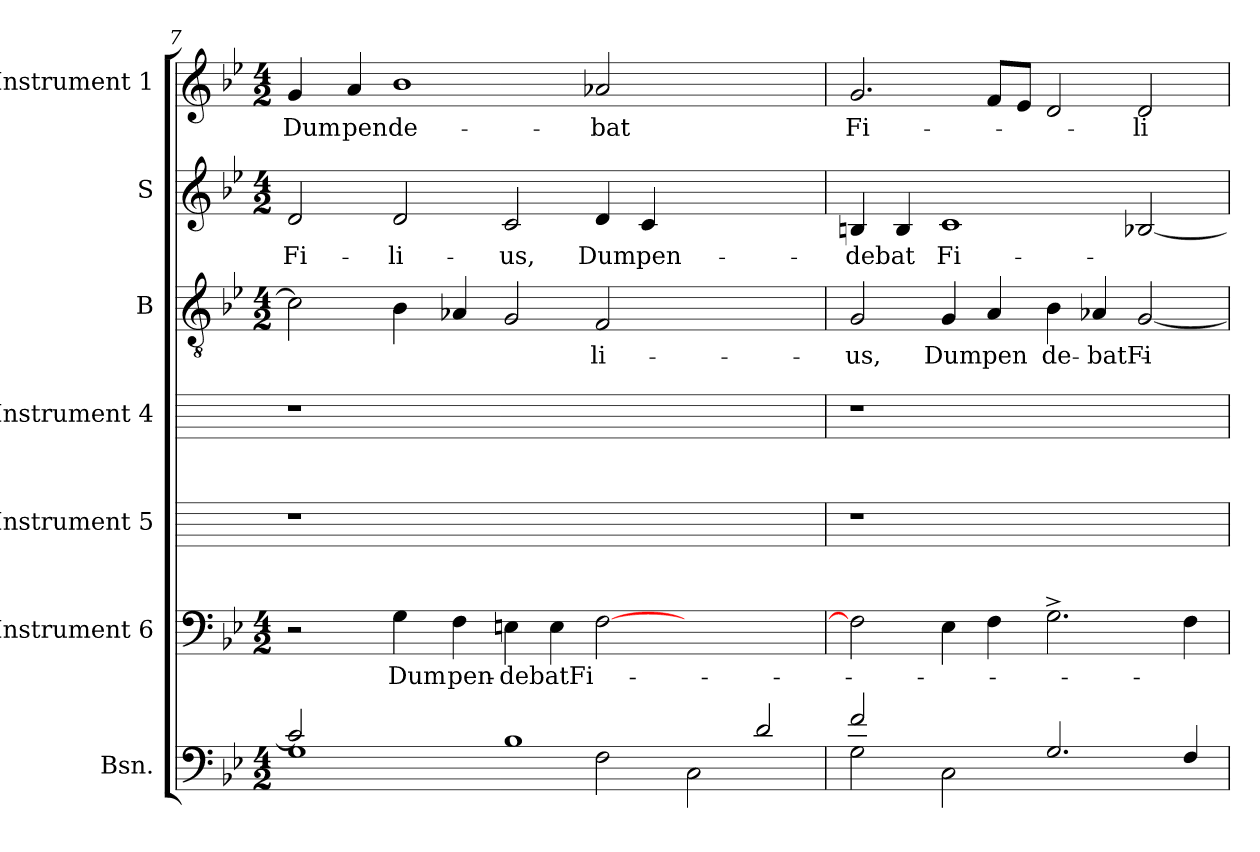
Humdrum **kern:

**kern	**kern	**text	**kern	**kern	**kern	**text	**kern	**text	**kern	**text
*part7	*part6	*part6	*part5	*part4	*part3	*part3	*part2	*part2	*part1	*part1
*staff7	*staff6	*staff6	*staff5	*staff4	*staff3	*staff3	*staff2	*staff2	*staff1	*staff1
*I"Bsn.	*I"Instrument 6	*	*I"Instrument 5	*I"Instrument 4	*I"B	*	*I"S	*	*I"Instrument 1	*
*I'Bsn.	*	*	*	*	*	*	*	*	*	*
*clefF4	*clefF4	*	*	*	*clefGv2	*	*clefG2	*	*clefG2	*
*k[b-e-]	*k[b-e-]	*	*	*	*k[b-e-]	*	*k[b-e-]	*	*k[b-e-]	*
*B-:	*B-:	*	*	*	*B-:	*	*B-:	*	*B-:	*
*M4/2	*M4/2	*	*	*	*M4/2	*	*M4/2	*	*M4/2	*
=7	=7	=7	=7	=7	=7	=7	=7	=7	=7	=7
*^	*	*	*	*	*	*	*	*	*	*
!	!	!	!	!	!	!	!	!	!LO:LY:b:cj	!	!LO:LY:b:cj
1G	2c/]	2r	.	1r	1r	2c\]	.	2d/	Fi-	4g/	Dum
!	!	!	!	!	!	!	!	!	!	!	!LO:LY:b:cj
.	.	.	.	.	.	.	.	.	.	4a/	pen
!	!	!	!LO:LY:b:cj	!	!	!	!	!	!LO:LY:b:cj	!	!LO:LY:b:cj
.	1ryy	4G\	Dum	.	.	4B-\	.	2d/	-li-	1b-	de-
!	!	!	!LO:LY:b:cj	!	!	!	!	!	!	!	!
.	.	4F\	pen-	.	.	4A-X/	.	.	.	.	.
!	!	!	!LO:LY:b	!	!	!	!	!	!LO:LY:b:cj	!	!
1B-	.	4En\	-debatFi-	0ryy	0ryy	2G/	.	2c/	-us,	.	.
.	.	4E\	.	.	.	.	.	.	.	.	.
!	!	!	!	!	!	!	!LO:LY:b:cj	!	!LO:LY:b:cj	!	!LO:LY:b:cj
.	2F\	[>2F\	.	.	.	2F/	-li-	4d/	Dum	2a-X/	-bat
!	!	!	!	!	!	!	!	!	!LO:LY:b:cj	!	!
.	.	.	.	.	.	.	.	4c/	pen-	.	.
2C\	1ryy	1ryy	.	.	.	1ryy	.	1ryy	.	1ryy	.
2d/	.	.	.	.	.	.	.	.	.	.	.
=8	=8	=8	=8	=8	=8	=8	=8	=8	=8	=8	=8
!	!	!	!	!	!	!	!LO:LY:b:cj	!	!LO:LY:b	!	!LO:LY:b:cj
2G\	2f/	2F\]	.	1r	1r	2G/	-us,	4Bn/	-debat	2.g/	Fi-
.	.	.	.	.	.	.	.	4B/	.	.	.
!	!	!	!	!	!	!	!LO:LY:b:cj	!	!LO:LY:b:cj	!	!
1.ryy	2C\	4E-\	.	.	.	4G/	Dum	1c	Fi-	.	.
!	!	!	!	!	!	!	!LO:LY:b:cj	!	!	!	!
.	.	4F\	.	.	.	4A/	pen	.	.	8f/L	.
.	.	.	.	.	.	.	.	.	.	8e-/J	.
!	!	!	!	!	!	!	!LO:LY:b:cj	!	!	!	!
.	2.G/	2.G^>\	.	1ryy	1ryy	4B-\	de-	.	.	2d/	.
!	!	!	!	!	!	!	!LO:LY:b:cj	!	!	!	!
.	.	.	.	.	.	4A-X/	-batFi-	.	.	.	.
!	!	!	!	!	!	!	!	!	!	!	!LO:LY:b:cj
.	.	.	.	.	.	[<2G/	.	[<2B-X/	.	2d/	-li-
.	4F/	4F\	.	.	.	.	.	.	.	.	.
*v	*v	*	*	*	*	*	*	*	*	*	*
=	=	=	=	=	=	=	=	=	=	=
*-	*-	*-	*-	*-	*-	*-	*-	*-	*-	*-
